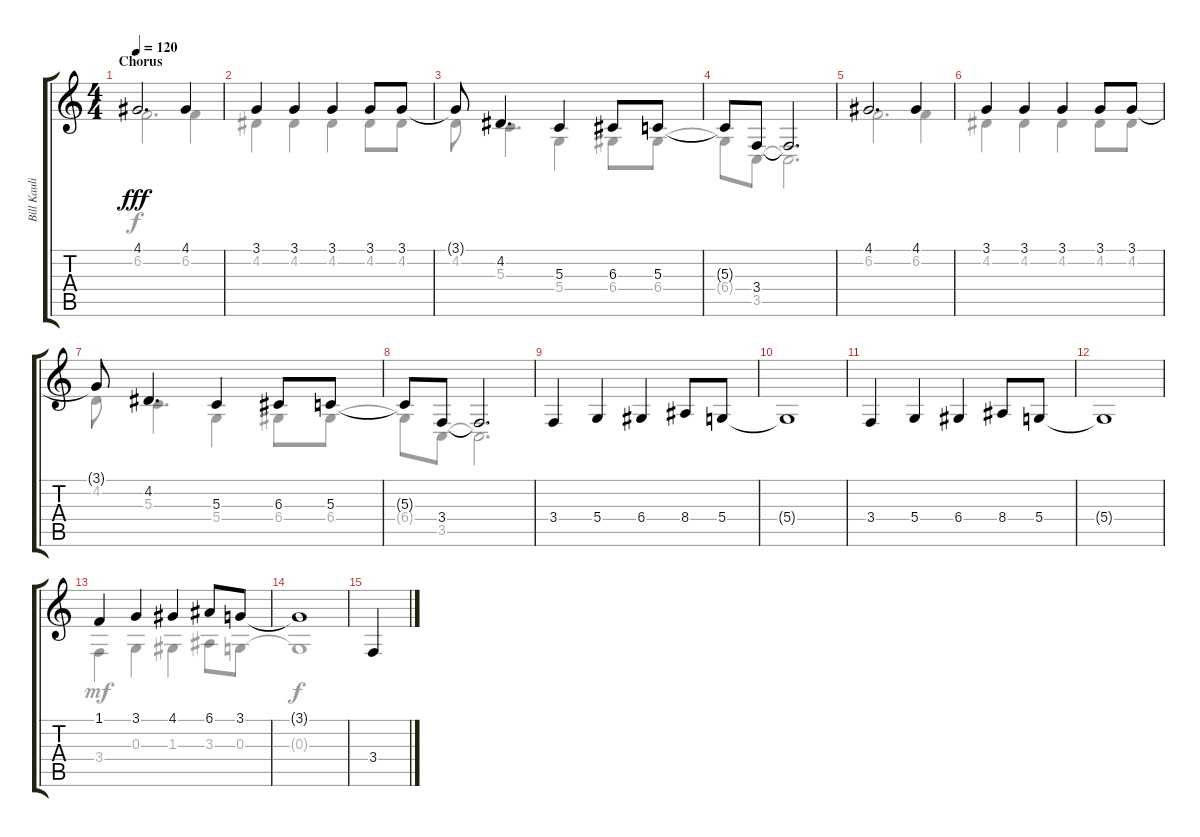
\track ("Bill Kaulitz" "Bill Kauli") {instrument violin}
\staff {score tabs}
\tuning (E4 B3 G3 D3 A2 E2) {hide}
\voice
\ts (4 4)
\section ("" "Chorus")
\tempo 120
\clef g2
\ks c
4.1{t}.2{d dy fff} 4.1.4 |
3.1.4 3.1.4 3.1.4 3.1.8 3.1.8 |
3.1{t}.8 4.2.4{d} 5.3.4 6.3.8 5.3.8 |
5.3{t}.8 3.4.8 3.4{t}.2{d} |
4.1.2{d} 4.1.4 |
3.1.4 3.1.4 3.1.4 3.1.8 3.1.8 |
3.1{t}.8 4.2.4{d} 5.3.4 6.3.8 5.3.8 |
5.3{t}.8 3.4.8 3.4{t}.2{d} |
3.4.4 5.4.4 6.4.4 8.4.8 5.4.8 |
5.4{t}.1 |
3.4.4 5.4.4 6.4.4 8.4.8 5.4.8 |
5.4{t}.1 |
1.1.4 3.1.4 4.1.4 6.1.8 3.1.8 |
3.1{t}.1 |
3.4.4 |
\voice
\clef g2
\ottava regular
\simile none
\ks c
6.2.2{d dy f} 6.2.4 |
4.2.4 4.2.4 4.2.4 4.2.8 4.2.8 |
4.2.8 5.3.4{d} 5.4.4 6.4.8 6.4.8 |
6.4{t}.8 3.5.8 3.5{t}.2{d} |
6.2.2{d} 6.2.4 |
4.2.4 4.2.4 4.2.4 4.2.8 4.2.8 |
4.2.8 5.3.4{d} 5.4.4 6.4.8 6.4.8 |
6.4{t}.8 3.5.8 3.5{t}.2{d} |
|
|
|
|
3.4.4{dy mf} 0.3.4 1.3.4 3.3.8 0.3.8 |
0.3{t}.1{dy f} |
|
